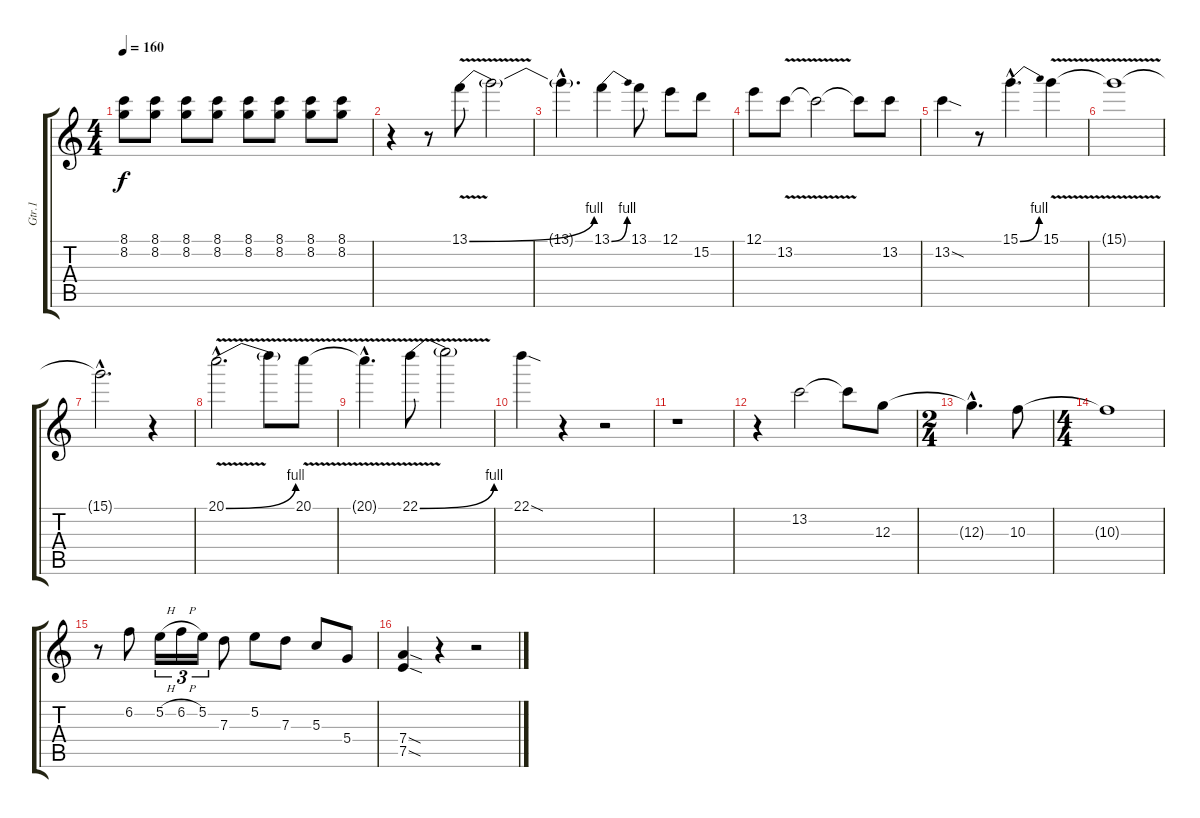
\track ("Gtr.1" "Gtr.1") {instrument distortionguitar}
\staff {score tabs}
\tuning (E4 B3 G3 D3 A2 E2) {hide}
\ts (4 4)
\tempo 160
\clef g2
\ks c
(8.1{t} 8.2{t}).8{dy f} (8.1 8.2).8 (8.1 8.2).8 (8.1 8.2).8 (8.1 8.2).8 (8.1 8.2).8 (8.1 8.2).8 (8.1 8.2).8 |
r.4 r.8 13.1{be (bend 0 0 60 4) v}.8 13.1{t}.2 |
13.1{hac t}.4{d} 13.1{be (bend 0 0 60 4)}.4 13.1.8 12.1.8 15.2.8 |
12.1.8 13.2{v}.8 13.2{t}.2 13.2{t}.8 13.2.8 |
13.2{sod}.4 r.8 15.1{be (bend 0 0 60 4) hac}.4{d} 15.1{v}.4 |
15.1{t}.1 |
15.1{hac t}.2{d} r.4 |
20.1{be (bend 0 0 60 4) v hac}.2{d} 20.1{t}.8 20.1{v}.8 |
20.1{hac t}.4{d} 22.1{be (bend 0 0 60 4) v}.8 22.1{t}.2 |
22.1{sod}.4 r.4 r.2 |
r.1 |
r.4 13.2.2 13.2{t}.8 12.3.8 |
\ts (2 4)
12.3{hac t}.4{d} 10.3.8 |
\ts (4 4)
10.3{t}.1 |
r.8 6.2.8 5.2{h}.16{tu (3 2)} 6.2{h}.16{tu (3 2)} 5.2.16{tu (3 2)} 7.3.8 5.2.8 7.3.8 5.3.8 5.4.8 |
(7.4{sod} 7.5{sod}).4 r.4 r.2
